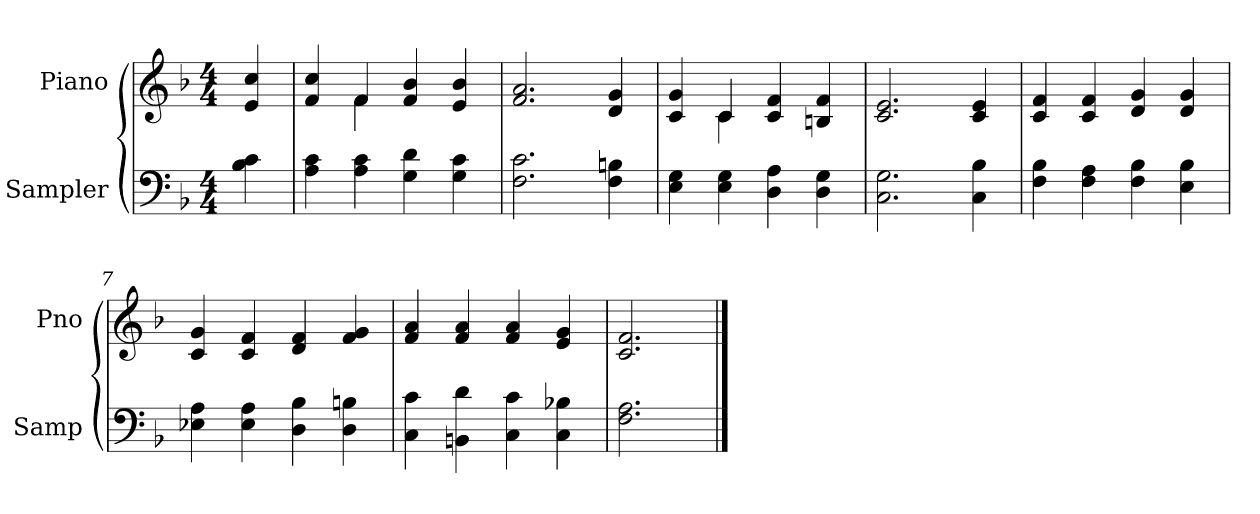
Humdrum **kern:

**kern	**kern
*part2	*part1
*staff2	*staff1
*I"Sampler	*I"Piano
*I'Samp	*I'Pno
*clefF4	*clefG2
*k[b-]	*k[b-]
*F:	*F:
*M4/4	*M4/4
=1	=1
4B- 4c	4e 4cc
=2	=2
*	*^
4A 4c	4f 4cc	4ryy
4A 4c	4f/	4f
4G 4d	4f 4b-	2ryy
4G 4c	4e 4b-	.
*	*v	*v
=3	=3
2.F 2.c	2.f 2.a
4F 4Bn	4d 4g
=4	=4
*	*^
4E 4G	4c 4g	4ryy
4E 4G	4c/	4c
4D 4A	4c 4f	2ryy
4D 4G	4Bn 4f	.
*	*v	*v
=5	=5
2.C 2.G	2.c 2.e
4C 4B-	4c 4e
=6	=6
4F 4B-	4c 4f
4F 4A	4c 4f
4F 4B-	4d 4g
4E 4B-	4d 4g
=7	=7
4E-X 4A	4c 4g
4E- 4A	4c 4f
4D 4B-	4d 4f
4D 4Bn	4f 4g
=8	=8
4C 4c	4f 4a
4BBn 4d	4f 4a
4C 4c	4f 4a
4C 4B-X	4e 4g
=9	=9
2.F 2.A	2.c 2.f
==	==
*-	*-
